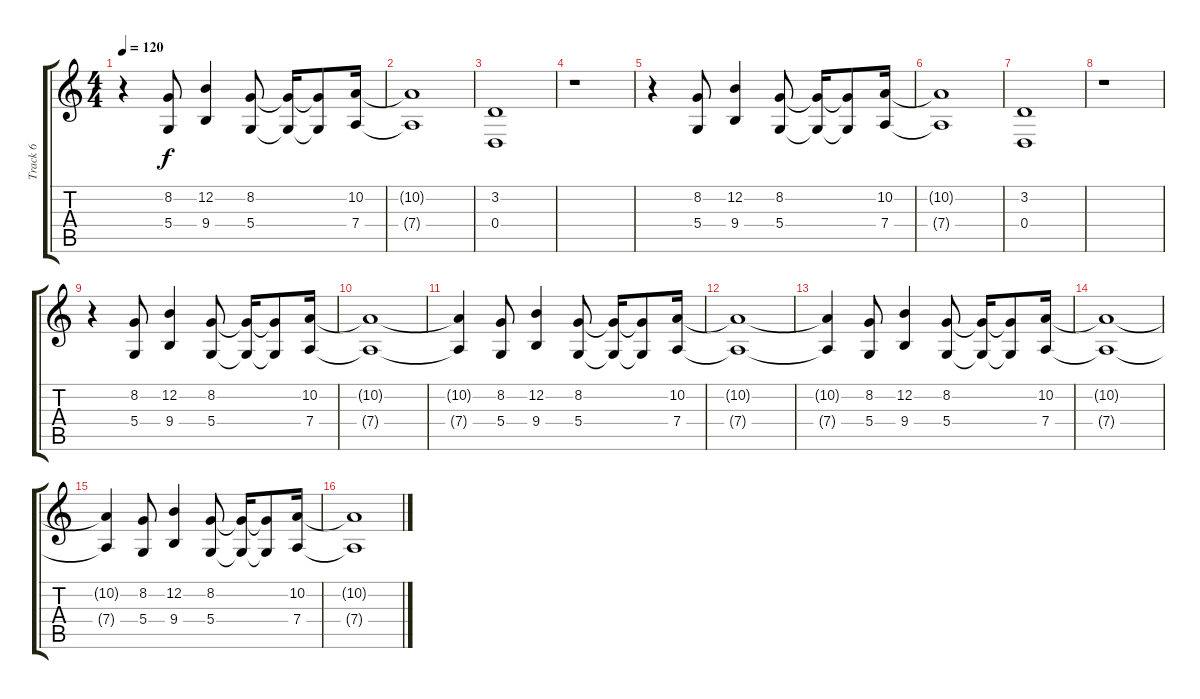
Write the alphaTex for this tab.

\track ("Track 6" "Track 6") {instrument violin}
\staff {score tabs}
\tuning (E4 B3 G3 D3 A2 E2) {hide}
\ts (4 4)
\tempo 120
\clef g2
\ks c
r.4{dy f} (8.2 5.4).8 (12.2 9.4).4 (8.2 5.4).8 (8.2{t} 5.4{t}).16 (8.2{t} 5.4{t}).8 (10.2 7.4).16 |
(10.2{t} 7.4{t}).1 |
(3.2 0.4).1 |
r.1 |
r.4 (8.2 5.4).8 (12.2 9.4).4 (8.2 5.4).8 (8.2{t} 5.4{t}).16 (8.2{t} 5.4{t}).8 (10.2 7.4).16 |
(10.2{t} 7.4{t}).1 |
(3.2 0.4).1 |
r.1 |
r.4 (8.2 5.4).8 (12.2 9.4).4 (8.2 5.4).8 (8.2{t} 5.4{t}).16 (8.2{t} 5.4{t}).8 (10.2 7.4).16 |
(10.2{t} 7.4{t}).1 |
(10.2{t} 7.4{t}).4 (8.2 5.4).8 (12.2 9.4).4 (8.2 5.4).8 (8.2{t} 5.4{t}).16 (8.2{t} 5.4{t}).8 (10.2 7.4).16 |
(10.2{t} 7.4{t}).1 |
(10.2{t} 7.4{t}).4 (8.2 5.4).8 (12.2 9.4).4 (8.2 5.4).8 (8.2{t} 5.4{t}).16 (8.2{t} 5.4{t}).8 (10.2 7.4).16 |
(10.2{t} 7.4{t}).1 |
(10.2{t} 7.4{t}).4 (8.2 5.4).8 (12.2 9.4).4 (8.2 5.4).8 (8.2{t} 5.4{t}).16 (8.2{t} 5.4{t}).8 (10.2 7.4).16 |
(10.2{t} 7.4{t}).1
